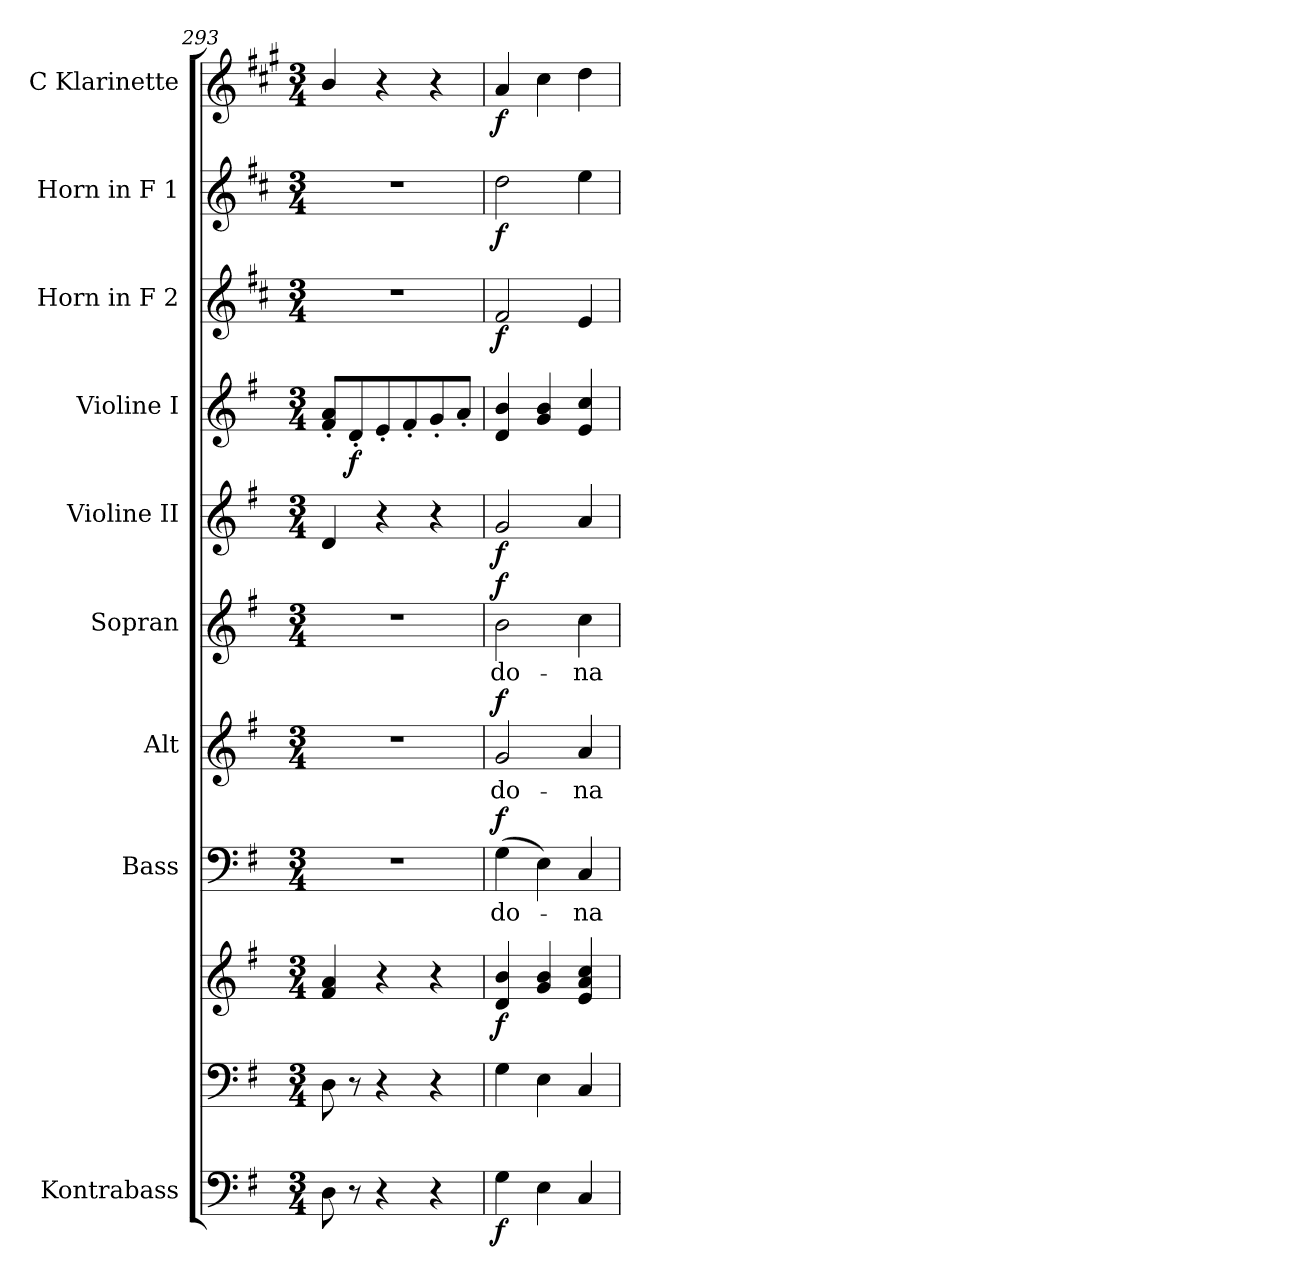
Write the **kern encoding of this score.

**kern	**dynam	**kern	**kern	**dynam	**kern	**text	**dynam	**kern	**text	**dynam	**kern	**text	**dynam	**kern	**dynam	**kern	**dynam	**kern	**dynam	**kern	**dynam	**kern	**dynam
*part10	*part10	*part9	*part9	*part9	*part8	*part8	*part8	*part7	*part7	*part7	*part6	*part6	*part6	*part5	*part5	*part4	*part4	*part3	*part3	*part2	*part2	*part1	*part1
*staff11	*staff11	*staff10	*staff9	*staff9/10	*staff8	*staff8	*staff8	*staff7	*staff7	*staff7	*staff6	*staff6	*staff6	*staff5	*staff5	*staff4	*staff4	*staff3	*staff3	*staff2	*staff2	*staff1	*staff1
*I"Kontrabass	*	*	*	*	*I"Bass	*	*	*I"Alt	*	*	*I"Sopran	*	*	*I"Violine II	*	*I"Violine I	*	*I"Horn in F 2	*	*I"Horn in F 1	*	*I"C Klarinette	*
*I'Kb.	*	*	*	*	*I'B.	*	*	*I'A.	*	*	*I'S.	*	*	*I'Vl. II	*	*I'Vl. I	*	*	*	*	*	*I'Kl.	*
*clefF4	*	*clefF4	*clefG2	*	*clefF4	*	*	*clefG2	*	*	*clefG2	*	*	*clefG2	*	*clefG2	*	*clefG2	*	*clefG2	*	*clefG2	*
*ITrd7c12	*	*	*	*	*	*	*	*	*	*	*	*	*	*	*	*	*	*ITrd4c7	*	*ITrd4c7	*	*ITrd1c2	*
*k[f#]	*	*k[f#]	*k[f#]	*	*k[f#]	*	*	*k[f#]	*	*	*k[f#]	*	*	*k[f#]	*	*k[f#]	*	*k[f#]	*	*k[f#]	*	*k[f#]	*
*G:	*	*G:	*G:	*	*G:	*	*	*G:	*	*	*G:	*	*	*G:	*	*G:	*	*G:	*	*G:	*	*G:	*
*M3/4	*	*M3/4	*M3/4	*	*M3/4	*	*	*M3/4	*	*	*M3/4	*	*	*M3/4	*	*M3/4	*	*M3/4	*	*M3/4	*	*M3/4	*
=293	=293	=293	=293	=293	=293	=293	=293	=293	=293	=293	=293	=293	=293	=293	=293	=293	=293	=293	=293	=293	=293	=293	=293
8DD\	.	8D\	4f#/ 4a/	.	2.r	.	.	2.r	.	.	2.r	.	.	4d/	.	8f#/'< 8a/'<L	.	2.r	.	2.r	.	4a/	.
!	!	!	!	!	!	!	!	!	!	!	!	!	!	!	!	!	!LO:DY:b	!	!	!	!	!	!
8r	.	8r	.	.	.	.	.	.	.	.	.	.	.	.	.	8d'</	f	.	.	.	.	.	.
4r	.	4r	4r	.	.	.	.	.	.	.	.	.	.	4r	.	8e'</	.	.	.	.	.	4r	.
.	.	.	.	.	.	.	.	.	.	.	.	.	.	.	.	8f#'</	.	.	.	.	.	.	.
4r	.	4r	4r	.	.	.	.	.	.	.	.	.	.	4r	.	8g'</	.	.	.	.	.	4r	.
.	.	.	.	.	.	.	.	.	.	.	.	.	.	.	.	8a'</J	.	.	.	.	.	.	.
=294	=294	=294	=294	=294	=294	=294	=294	=294	=294	=294	=294	=294	=294	=294	=294	=294	=294	=294	=294	=294	=294	=294	=294
!	!LO:DY:b	!	!	!LO:DY:b	!	!LO:LY:b	!LO:DY:a	!	!LO:LY:b	!LO:DY:a	!	!LO:LY:b	!LO:DY:a	!	!LO:DY:b	!	!	!	!LO:DY:b	!	!LO:DY:b	!	!LO:DY:b
4GG\	f	4G\	4d/ 4b/	f	(>4G\	do-	f	2g/	do-	f	2b\	do-	f	2g/	f	4d/ 4b/	.	2B/	f	2g\	f	4g/	f
4EE\	.	4E\	4g/ 4b/	.	4E\)	.	.	.	.	.	.	.	.	.	.	4g/ 4b/	.	.	.	.	.	4b\	.
!	!	!	!	!	!	!LO:LY:b	!	!	!LO:LY:b	!	!	!LO:LY:b	!	!	!	!	!	!	!	!	!	!	!
4CC/	.	4C/	4e/ 4a/ 4cc/	.	4C/	-na	.	4a/	-na	.	4cc\	-na	.	4a/	.	4e/ 4cc/	.	4A/	.	4a\	.	4cc\	.
=	=	=	=	=	=	=	=	=	=	=	=	=	=	=	=	=	=	=	=	=	=	=	=
*-	*-	*-	*-	*-	*-	*-	*-	*-	*-	*-	*-	*-	*-	*-	*-	*-	*-	*-	*-	*-	*-	*-	*-
